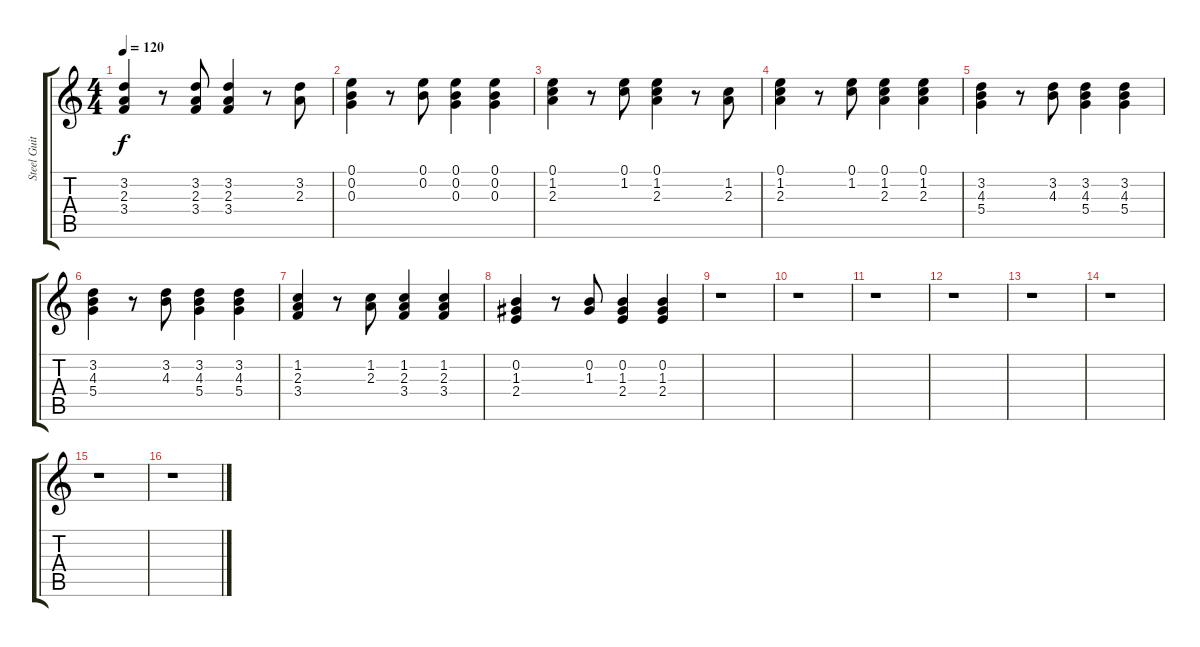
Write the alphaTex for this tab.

\track ("Steel Guitar" "Steel Guit") {instrument acousticguitarsteel}
\staff {score tabs}
\tuning (E4 B3 G3 D3 A2 E2) {hide}
\ts (4 4)
\tempo 120
\clef g2
\ks c
(3.2 2.3 3.4).4{dy f} r.8 (3.2 2.3 3.4).8 (3.2 2.3 3.4).4 r.8 (3.2 2.3).8 |
(0.1 0.2 0.3).4 r.8 (0.1 0.2).8 (0.1 0.2 0.3).4 (0.1 0.2 0.3).4 |
(0.1 1.2 2.3).4 r.8 (0.1 1.2).8 (0.1 1.2 2.3).4 r.8 (1.2 2.3).8 |
(0.1 1.2 2.3).4 r.8 (0.1 1.2).8 (0.1 1.2 2.3).4 (0.1 1.2 2.3).4 |
(3.2 4.3 5.4).4 r.8 (3.2 4.3).8 (3.2 4.3 5.4).4 (3.2 4.3 5.4).4 |
(3.2 4.3 5.4).4 r.8 (3.2 4.3).8 (3.2 4.3 5.4).4 (3.2 4.3 5.4).4 |
(1.2 2.3 3.4).4 r.8 (1.2 2.3).8 (1.2 2.3 3.4).4 (1.2 2.3 3.4).4 |
(0.2 1.3 2.4).4 r.8 (0.2 1.3).8 (0.2 1.3 2.4).4 (0.2 1.3 2.4).4 |
r.1 |
r.1 |
r.1 |
r.1 |
r.1 |
r.1 |
r.1 |
r.1
